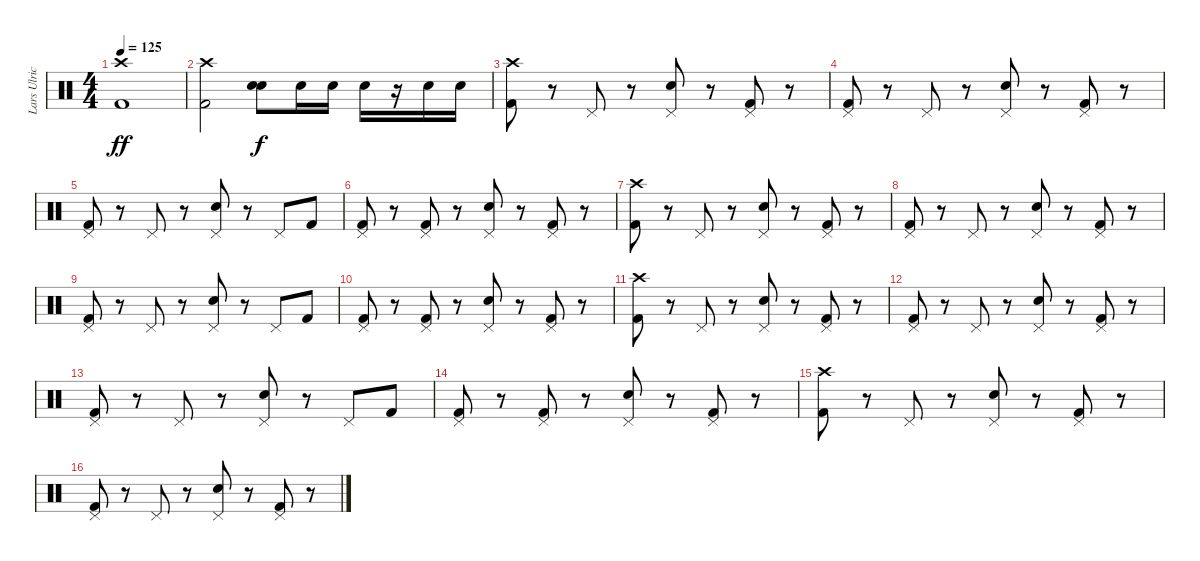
\track ("Lars Ulrich" "Lars Ulric") {instrument percussion}
\staff {score}
\articulation defaults
\ts (4 4)
\tempo 125
\clef neutral
\ks c
("Crash high (hit)" "Kick (hit) 2").1{dy ff} |
("Crash high (hit)" "Kick (hit) 2").2 ("Electric Snare (hit)" "Electric Snare (hit)").8{bd 240 dy f} "Electric Snare (hit)".16 "Electric Snare (hit)".16 "Electric Snare (hit)".16 r.16 "Electric Snare (hit)".16 "Electric Snare (hit)".16 |
("Crash high (hit)" "Kick (hit) 2").8 r.8 "Pedal Hi-Hat (hit)".8 r.8 ("Pedal Hi-Hat (hit)" "Electric Snare (hit)").8 r.8 ("Pedal Hi-Hat (hit)" "Kick (hit) 2").8 r.8 |
("Pedal Hi-Hat (hit)" "Kick (hit) 2").8 r.8 "Pedal Hi-Hat (hit)".8 r.8 ("Pedal Hi-Hat (hit)" "Electric Snare (hit)").8 r.8 ("Pedal Hi-Hat (hit)" "Kick (hit) 2").8 r.8 |
("Pedal Hi-Hat (hit)" "Kick (hit) 2").8 r.8 "Pedal Hi-Hat (hit)".8 r.8 ("Pedal Hi-Hat (hit)" "Electric Snare (hit)").8 r.8 "Pedal Hi-Hat (hit)".8 "Kick (hit) 2".8 |
("Pedal Hi-Hat (hit)" "Kick (hit) 2").8 r.8 ("Pedal Hi-Hat (hit)" "Kick (hit) 2").8 r.8 ("Pedal Hi-Hat (hit)" "Electric Snare (hit)").8 r.8 ("Pedal Hi-Hat (hit)" "Kick (hit) 2").8 r.8 |
("Crash high (hit)" "Kick (hit) 2").8 r.8 "Pedal Hi-Hat (hit)".8 r.8 ("Pedal Hi-Hat (hit)" "Electric Snare (hit)").8 r.8 ("Pedal Hi-Hat (hit)" "Kick (hit) 2").8 r.8 |
("Pedal Hi-Hat (hit)" "Kick (hit) 2").8 r.8 "Pedal Hi-Hat (hit)".8 r.8 ("Pedal Hi-Hat (hit)" "Electric Snare (hit)").8 r.8 ("Pedal Hi-Hat (hit)" "Kick (hit) 2").8 r.8 |
("Pedal Hi-Hat (hit)" "Kick (hit) 2").8 r.8 "Pedal Hi-Hat (hit)".8 r.8 ("Pedal Hi-Hat (hit)" "Electric Snare (hit)").8 r.8 "Pedal Hi-Hat (hit)".8 "Kick (hit) 2".8 |
("Pedal Hi-Hat (hit)" "Kick (hit) 2").8 r.8 ("Pedal Hi-Hat (hit)" "Kick (hit) 2").8 r.8 ("Pedal Hi-Hat (hit)" "Electric Snare (hit)").8 r.8 ("Pedal Hi-Hat (hit)" "Kick (hit) 2").8 r.8 |
("Crash high (hit)" "Kick (hit) 2").8 r.8 "Pedal Hi-Hat (hit)".8 r.8 ("Pedal Hi-Hat (hit)" "Electric Snare (hit)").8 r.8 ("Pedal Hi-Hat (hit)" "Kick (hit) 2").8 r.8 |
("Pedal Hi-Hat (hit)" "Kick (hit) 2").8 r.8 "Pedal Hi-Hat (hit)".8 r.8 ("Pedal Hi-Hat (hit)" "Electric Snare (hit)").8 r.8 ("Pedal Hi-Hat (hit)" "Kick (hit) 2").8 r.8 |
("Pedal Hi-Hat (hit)" "Kick (hit) 2").8 r.8 "Pedal Hi-Hat (hit)".8 r.8 ("Pedal Hi-Hat (hit)" "Electric Snare (hit)").8 r.8 "Pedal Hi-Hat (hit)".8 "Kick (hit) 2".8 |
("Pedal Hi-Hat (hit)" "Kick (hit) 2").8 r.8 ("Pedal Hi-Hat (hit)" "Kick (hit) 2").8 r.8 ("Pedal Hi-Hat (hit)" "Electric Snare (hit)").8 r.8 ("Pedal Hi-Hat (hit)" "Kick (hit) 2").8 r.8 |
("Crash high (hit)" "Kick (hit) 2").8 r.8 "Pedal Hi-Hat (hit)".8 r.8 ("Pedal Hi-Hat (hit)" "Electric Snare (hit)").8 r.8 ("Pedal Hi-Hat (hit)" "Kick (hit) 2").8 r.8 |
("Pedal Hi-Hat (hit)" "Kick (hit) 2").8 r.8 "Pedal Hi-Hat (hit)".8 r.8 ("Pedal Hi-Hat (hit)" "Electric Snare (hit)").8 r.8 ("Pedal Hi-Hat (hit)" "Kick (hit) 2").8 r.8
